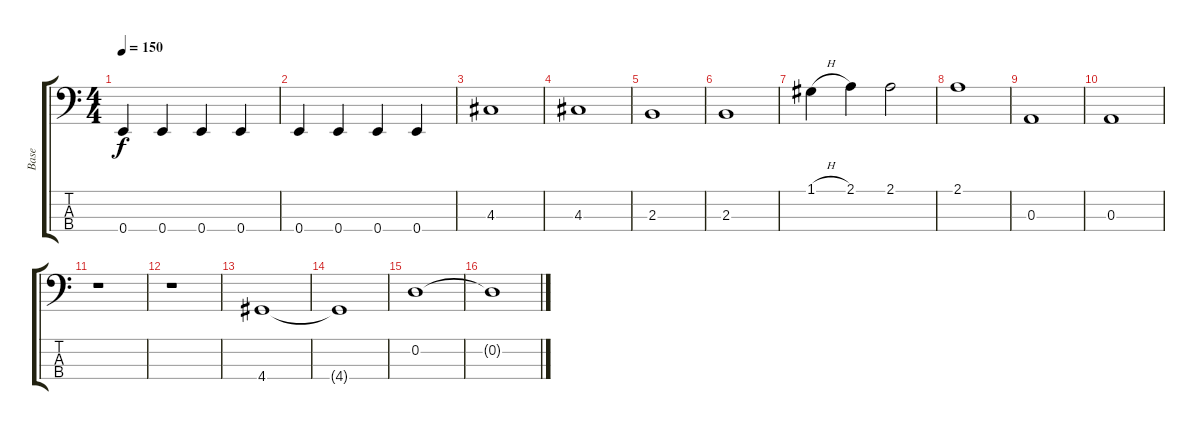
\track ("Base" "Base") {instrument electricbassfinger}
\staff {score tabs}
\tuning (G2 D2 A1 E1) {hide}
\ts (4 4)
\tempo 150
\clef f4
\ks c
0.4.4{dy f} 0.4.4 0.4.4 0.4.4 |
0.4.4 0.4.4 0.4.4 0.4.4 |
4.3.1 |
4.3.1 |
2.3.1 |
2.3.1 |
1.1{h}.4 2.1.4 2.1.2 |
2.1.1 |
0.3.1 |
0.3.1 |
r.1 |
r.1 |
4.4.1 |
4.4{t}.1 |
0.2.1 |
0.2{t}.1
